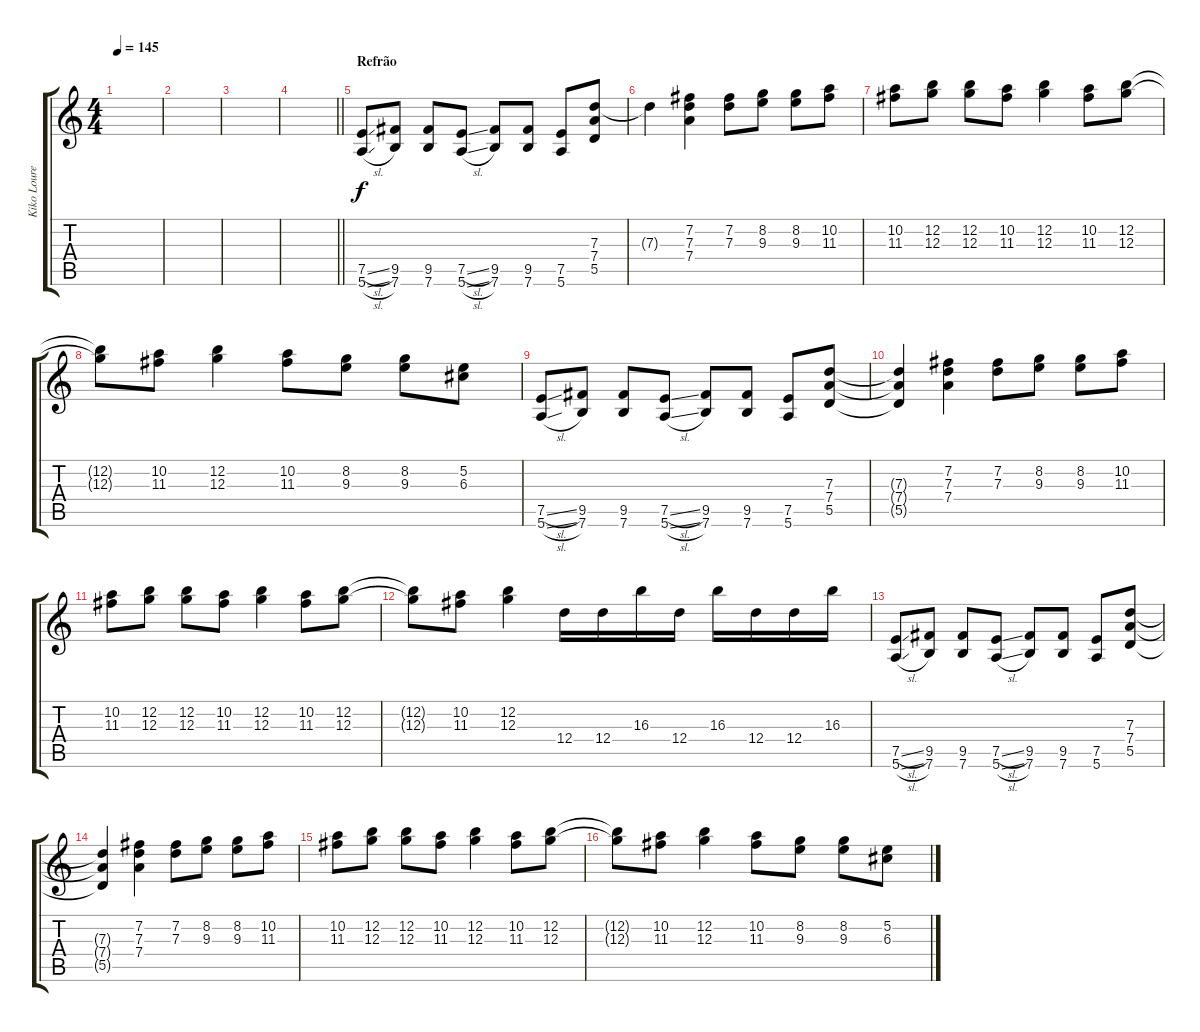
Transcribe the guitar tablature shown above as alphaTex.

\track ("Kiko Loureiro" "Kiko Loure") {instrument distortionguitar}
\staff {score tabs}
\tuning (E4 B3 G3 D3 A2 E2) {hide}
\ts (4 4)
\tempo 145
\clef g2
\ks c
|
|
|
\barLineRight lightlight
|
\section ("" "Refrão")
(7.5{sl} 5.6{sl}).8 (9.5 7.6).8 (9.5 7.6).8 (7.5{sl} 5.6{sl}).8 (9.5 7.6).8 (9.5 7.6).8 (7.5 5.6).8 (7.3 7.4 5.5).8 |
7.3{t}.4 (7.2 7.3 7.4).4 (7.2 7.3).8 (8.2 9.3).8 (8.2 9.3).8 (10.2 11.3).8 |
(10.2 11.3).8 (12.2 12.3).8 (12.2 12.3).8 (10.2 11.3).8 (12.2 12.3).4 (10.2 11.3).8 (12.2 12.3).8 |
(12.2{t} 12.3{t}).8 (10.2 11.3).8 (12.2 12.3).4 (10.2 11.3).8 (8.2 9.3).8 (8.2 9.3).8 (5.2 6.3).8 |
(7.5{sl} 5.6{sl}).8 (9.5 7.6).8 (9.5 7.6).8 (7.5{sl} 5.6{sl}).8 (9.5 7.6).8 (9.5 7.6).8 (7.5 5.6).8 (7.3 7.4 5.5).8 |
(7.3{t} 7.4{t} 5.5{t}).4 (7.2 7.3 7.4).4 (7.2 7.3).8 (8.2 9.3).8 (8.2 9.3).8 (10.2 11.3).8 |
(10.2 11.3).8 (12.2 12.3).8 (12.2 12.3).8 (10.2 11.3).8 (12.2 12.3).4 (10.2 11.3).8 (12.2 12.3).8 |
(12.2{t} 12.3{t}).8 (10.2 11.3).8 (12.2 12.3).4 12.4.16 12.4.16 16.3.16 12.4.16 16.3.16 12.4.16 12.4.16 16.3.16 |
(7.5{sl} 5.6{sl}).8 (9.5 7.6).8 (9.5 7.6).8 (7.5{sl} 5.6{sl}).8 (9.5 7.6).8 (9.5 7.6).8 (7.5 5.6).8 (7.3 7.4 5.5).8 |
(7.3{t} 7.4{t} 5.5{t}).4 (7.2 7.3 7.4).4 (7.2 7.3).8 (8.2 9.3).8 (8.2 9.3).8 (10.2 11.3).8 |
(10.2 11.3).8 (12.2 12.3).8 (12.2 12.3).8 (10.2 11.3).8 (12.2 12.3).4 (10.2 11.3).8 (12.2 12.3).8 |
(12.2{t} 12.3{t}).8 (10.2 11.3).8 (12.2 12.3).4 (10.2 11.3).8 (8.2 9.3).8 (8.2 9.3).8 (5.2 6.3).8
